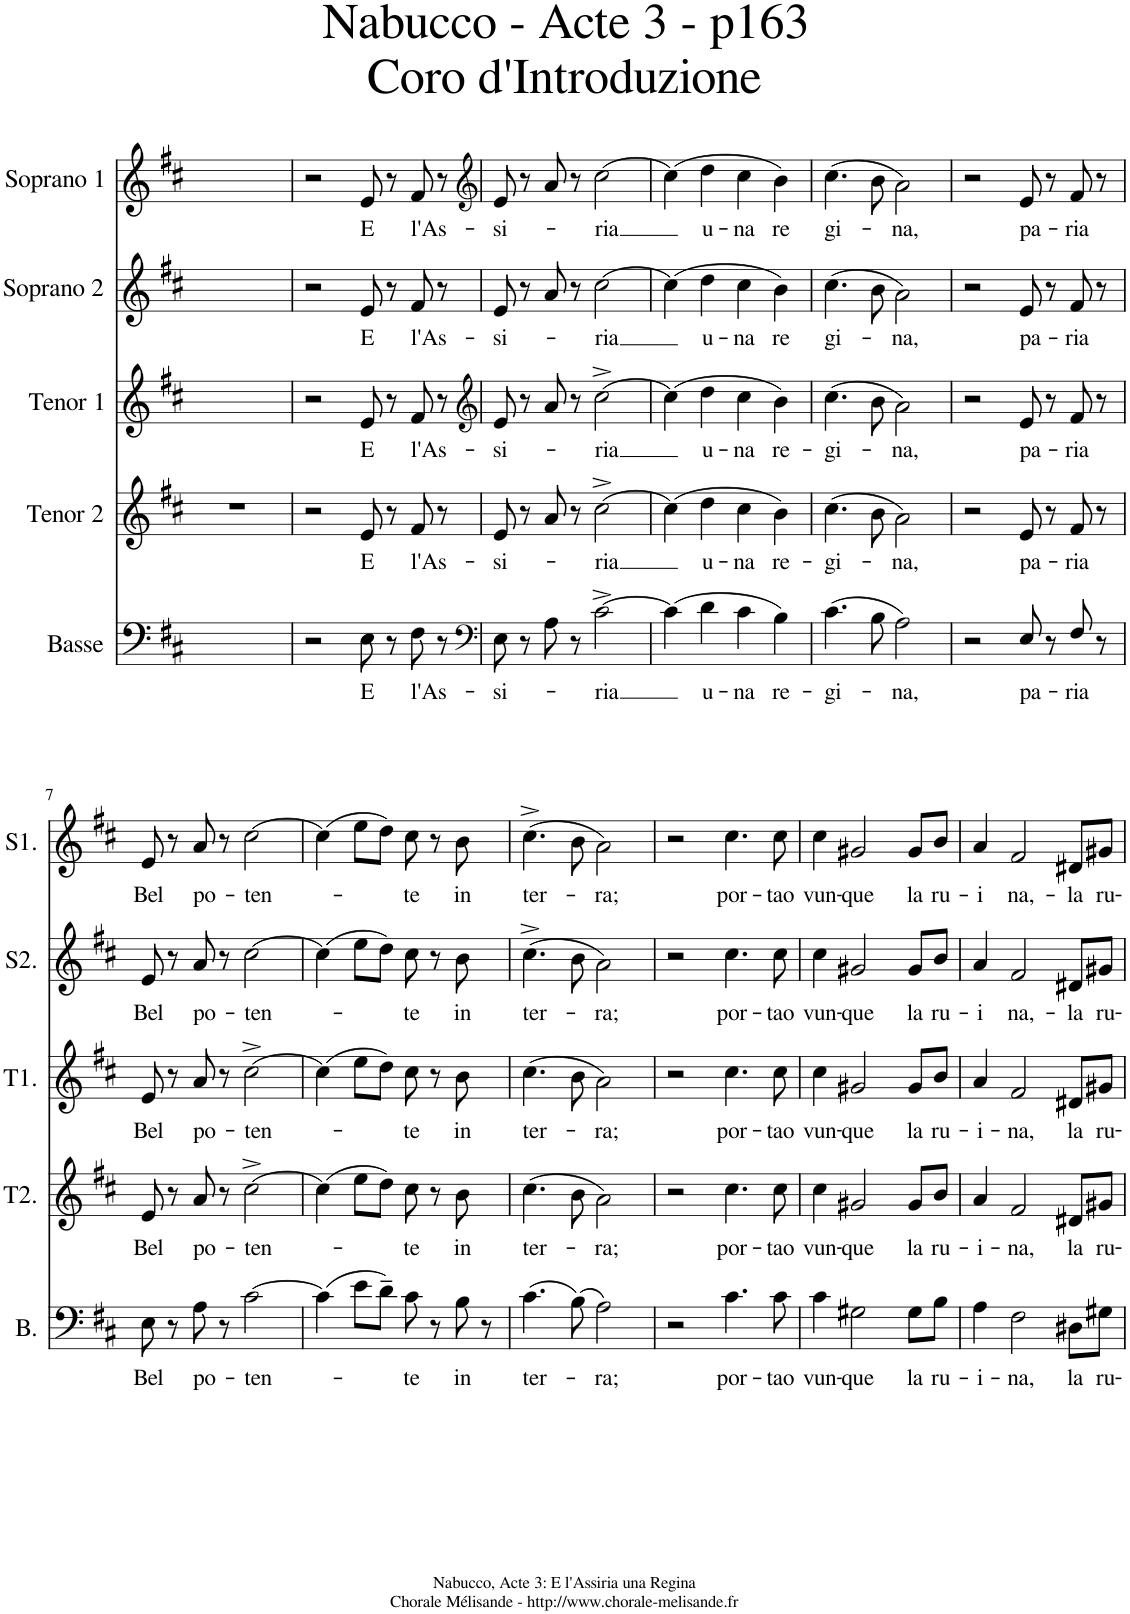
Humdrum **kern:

**kern	**text	**kern	**text	**kern	**text	**kern	**text	**kern	**text
*part5	*part5	*part4	*part4	*part3	*part3	*part2	*part2	*part1	*part1
*staff5	*staff5	*staff4	*staff4	*staff3	*staff3	*staff2	*staff2	*staff1	*staff1
*I"Basse	*	*I"Tenor 2	*	*I"Tenor 1	*	*I"Soprano 2	*	*I"Soprano 1	*
*I'B.	*	*I'T2.	*	*I'T1.	*	*I'S2.	*	*I'S1.	*
*clefF4	*	*clefG2	*	*clefG2	*	*clefG2	*	*clefG2	*
*k[f#c#]	*	*k[f#c#]	*	*k[f#c#]	*	*k[f#c#]	*	*k[f#c#]	*
=1	=1	=1	=1	=1	=1	=1	=1	=1	=1
1ryy	.	1r	.	1ryy	.	1ryy	.	1ryy	.
=2	=2	=2	=2	=2	=2	=2	=2	=2	=2
2r	.	2r	.	2r	.	2r	.	2r	.
!	!LO:LY:b	!	!LO:LY:b	!	!LO:LY:b	!	!LO:LY:b	!	!LO:LY:b
8E\	E	8e/	E	8e/	E	8e/	E	8e/	E
8r	.	8r	.	8r	.	8r	.	8r	.
!	!LO:LY:b	!	!LO:LY:b	!	!LO:LY:b	!	!LO:LY:b	!	!LO:LY:b
8F#\	l'As-	8f#/	l'As-	8f#/	l'As-	8f#/	l'As-	8f#/	l'As-
8r	.	8r	.	8r	.	8r	.	8r	.
8ryy	.	8ryy	.	8ryy	.	8ryy	.	8ryy	.
=3	=3	=3	=3	=3	=3	=3	=3	=3	=3
*clefF4	*	*	*	*clefG2	*	*	*	*clefG2	*
!	!LO:LY:b	!	!LO:LY:b	!	!LO:LY:b	!	!LO:LY:b	!	!LO:LY:b
8E\	-si-	8e/	-si-	8e/	-si-	8e/	-si-	8e/	-si-
8r	.	8r	.	8r	.	8r	.	8r	.
8A\	.	8a/	.	8a/	.	8a/	.	8a/	.
8r	.	8r	.	8r	.	8r	.	8r	.
!	!LO:LY:b	!	!LO:LY:b	!	!LO:LY:b	!	!LO:LY:b	!	!LO:LY:b
[2c#^\	-ria	[2cc#^\	-ria	[2cc#^\	-ria	[2cc#\	-ria	[2cc#\	-ria
=4	=4	=4	=4	=4	=4	=4	=4	=4	=4
(4c#\]	.	(4cc#\]	.	(4cc#\]	.	(4cc#\]	.	(4cc#\]	.
!	!LO:LY:b	!	!LO:LY:b	!	!LO:LY:b	!	!LO:LY:b	!	!LO:LY:b
4d\	u-	4dd\	u-	4dd\	u-	4dd\	u-	4dd\	u-
!	!LO:LY:b	!	!LO:LY:b	!	!LO:LY:b	!	!LO:LY:b	!	!LO:LY:b
4c#\	-na	4cc#\	-na	4cc#\	-na	4cc#\	-na	4cc#\	-na
!	!LO:LY:b	!	!LO:LY:b	!	!LO:LY:b	!	!LO:LY:b	!	!LO:LY:b
4B\)	re-	4b\)	re-	4b\)	re-	4b\)	re	4b\)	re
=5	=5	=5	=5	=5	=5	=5	=5	=5	=5
!	!LO:LY:b	!	!LO:LY:b	!	!LO:LY:b	!	!LO:LY:b	!	!LO:LY:b
(4.c#\	-gi-	(4.cc#\	-gi-	(4.cc#\	-gi-	(4.cc#\	-gi-	(4.cc#\	-gi-
8B\	.	8b\	.	8b\	.	8b\	.	8b\	.
!	!LO:LY:b	!	!LO:LY:b	!	!LO:LY:b	!	!LO:LY:b	!	!LO:LY:b
2A\)	-na,	2a\)	-na,	2a\)	-na,	2a\)	-na,	2a\)	-na,
=6	=6	=6	=6	=6	=6	=6	=6	=6	=6
2r	.	2r	.	2r	.	2r	.	2r	.
!	!LO:LY:b	!	!LO:LY:b	!	!LO:LY:b	!	!LO:LY:b	!	!LO:LY:b
8E/	pa-	8e/	pa-	8e/	pa-	8e/	-pa-	8e/	-pa-
8r	.	8r	.	8r	.	8r	.	8r	.
!	!LO:LY:b	!	!LO:LY:b	!	!LO:LY:b	!	!LO:LY:b	!	!LO:LY:b
8F#/	-ria	8f#/	-ria	8f#/	-ria	8f#/	-ria	8f#/	-ria
8r	.	8r	.	8r	.	8r	.	8r	.
!!LO:LB:g=z
=7	=7	=7	=7	=7	=7	=7	=7	=7	=7
!	!LO:LY:b	!	!LO:LY:b	!	!LO:LY:b	!	!LO:LY:b	!	!LO:LY:b
8E\	Bel	8e/	Bel	8e/	Bel	8e/	Bel	8e/	Bel
8r	.	8r	.	8r	.	8r	.	8r	.
!	!LO:LY:b	!	!LO:LY:b	!	!LO:LY:b	!	!LO:LY:b	!	!LO:LY:b
8A\	po-	8a/	po-	8a/	po-	8a/	po-	8a/	po-
8r	.	8r	.	8r	.	8r	.	8r	.
!	!LO:LY:b	!	!LO:LY:b	!	!LO:LY:b	!	!LO:LY:b	!	!LO:LY:b
[2c#\	-ten-	[2cc#^\	-ten-	[2cc#^\	-ten-	[2cc#\	-ten-	[2cc#\	-ten-
=8	=8	=8	=8	=8	=8	=8	=8	=8	=8
(4c#\]	.	(4cc#\]	.	(4cc#\]	.	(4cc#\]	.	(4cc#\]	.
8e\L	.	8ee\L	.	8ee\L	.	8ee\L	.	8ee\L	.
8d~\J)	.	8dd\J)	.	8dd\J)	.	8dd\J)	.	8dd\J)	.
!	!LO:LY:b	!	!LO:LY:b	!	!LO:LY:b	!	!LO:LY:b	!	!LO:LY:b
8c#\	-te	8cc#\	-te	8cc#\	-te	8cc#\	-te	8cc#\	-te
8r	.	8r	.	8r	.	8r	.	8r	.
!	!LO:LY:b	!	!LO:LY:b	!	!LO:LY:b	!	!LO:LY:b	!	!LO:LY:b
8B\	in	8b\	in	8b\	in	8b\	in	8b\	in
8r	.	8ryy	.	8ryy	.	8ryy	.	8ryy	.
=9	=9	=9	=9	=9	=9	=9	=9	=9	=9
!	!LO:LY:b	!	!LO:LY:b	!	!LO:LY:b	!	!LO:LY:b	!	!LO:LY:b
(4.c#\	ter-	(4.cc#\	ter-	(4.cc#\	ter-	(4.cc#^\	ter-	(4.cc#^\	ter-
(8B\)	.	8b\	.	8b\	.	8b\	.	8b\	.
!	!LO:LY:b	!	!LO:LY:b	!	!LO:LY:b	!	!LO:LY:b	!	!LO:LY:b
2A\)	-ra;	2a\)	-ra;	2a\)	-ra;	2a\)	-ra;	2a\)	-ra;
=10	=10	=10	=10	=10	=10	=10	=10	=10	=10
2r	.	2r	.	2r	.	2r	.	2r	.
!	!LO:LY:b	!	!LO:LY:b	!	!LO:LY:b	!	!LO:LY:b	!	!LO:LY:b
4.c#\	por-	4.cc#\	por-	4.cc#\	por-	4.cc#\	por-	4.cc#\	por-
!	!LO:LY:b	!	!LO:LY:b	!	!LO:LY:b	!	!LO:LY:b	!	!LO:LY:b
8c#\	-tao	8cc#\	-tao	8cc#\	-tao	8cc#\	-tao	8cc#\	-tao
=11	=11	=11	=11	=11	=11	=11	=11	=11	=11
!	!LO:LY:b	!	!LO:LY:b	!	!LO:LY:b	!	!LO:LY:b	!	!LO:LY:b
4c#\	vun-	4cc#\	vun-	4cc#\	vun-	4cc#\	vun-	4cc#\	vun-
!	!LO:LY:b	!	!LO:LY:b	!	!LO:LY:b	!	!LO:LY:b	!	!LO:LY:b
2G#X\	-que	2g#X/	-que	2g#X/	-que	2g#X/	-que	2g#X/	-que
!	!LO:LY:b	!	!LO:LY:b	!	!LO:LY:b	!	!LO:LY:b	!	!LO:LY:b
8G#\L	la	8g#/L	la	8g#/L	la	8g#/L	la	8g#/L	la
!	!LO:LY:b	!	!LO:LY:b	!	!LO:LY:b	!	!LO:LY:b	!	!LO:LY:b
8B\J	ru-	8b/J	ru-	8b/J	ru-	8b/J	ru-	8b/J	ru-
=12	=12	=12	=12	=12	=12	=12	=12	=12	=12
!	!LO:LY:b	!	!LO:LY:b	!	!LO:LY:b	!	!LO:LY:b	!	!LO:LY:b
4A\	-i-	4a/	-i-	4a/	-i-	4a/	-i	4a/	-i
!	!LO:LY:b	!	!LO:LY:b	!	!LO:LY:b	!	!LO:LY:b	!	!LO:LY:b
2F#\	-na,	2f#/	-na,	2f#/	-na,	2f#/	na,-	2f#/	na,-
!	!LO:LY:b	!	!LO:LY:b	!	!LO:LY:b	!	!LO:LY:b	!	!LO:LY:b
8D#X\L	la	8d#X/L	la	8d#X/L	la	8d#X/L	-la	8d#X/L	-la
!	!LO:LY:b	!	!LO:LY:b	!	!LO:LY:b	!	!LO:LY:b	!	!LO:LY:b
8G#X\J	ru-	8g#X/J	ru-	8g#X/J	ru-	8g#X/J	ru-	8g#X/J	ru-
=	=	=	=	=	=	=	=	=	=
*-	*-	*-	*-	*-	*-	*-	*-	*-	*-
